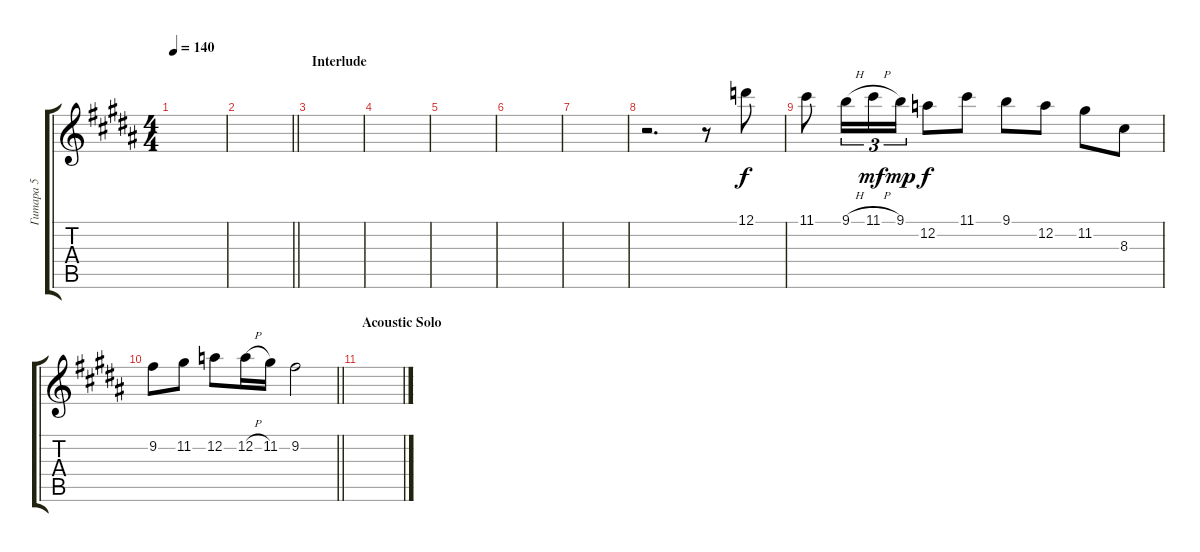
\track ("Гитара 5" "Гитара 5") {instrument acousticguitarsteel}
\staff {score tabs}
\tuning (D4 A3 F3 C3 G2 D2) {hide}
\ts (4 4)
\tempo 140
\clef g2
\ks g#minor
|
\barLineRight lightlight
|
\section ("" "Interlude")
|
|
|
|
|
r.2{d} r.8 12.1.8 |
11.1.8 9.1{h}.16{tu (3 2)} 11.1{h}.16{tu (3 2) dy mf} 9.1.16{tu (3 2) dy mp} 12.2.8{dy f} 11.1.8 9.1.8 12.2.8 11.2.8 8.3.8 |
\barLineRight lightlight
9.2.8 11.2.8 12.2.8 12.2{h}.16 11.2.16 9.2.2 |
\section ("" "Acoustic Solo")
